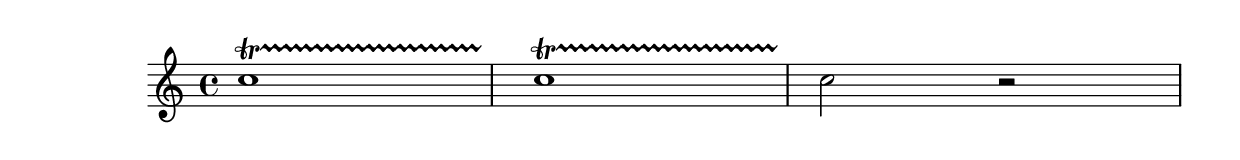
\version "2.13.1"
\header {
  texidoc = "Consecutive trill spans work without explicit
@code{\\stopTrillSpan} commands, since successive trill spanners
will automatically become the right bound of the previous trill.
"
}

\paper { ragged-right = ##f }

\relative c'' {
  c1\startTrillSpan
  c1\startTrillSpan
  c2\stopTrillSpan r
}
